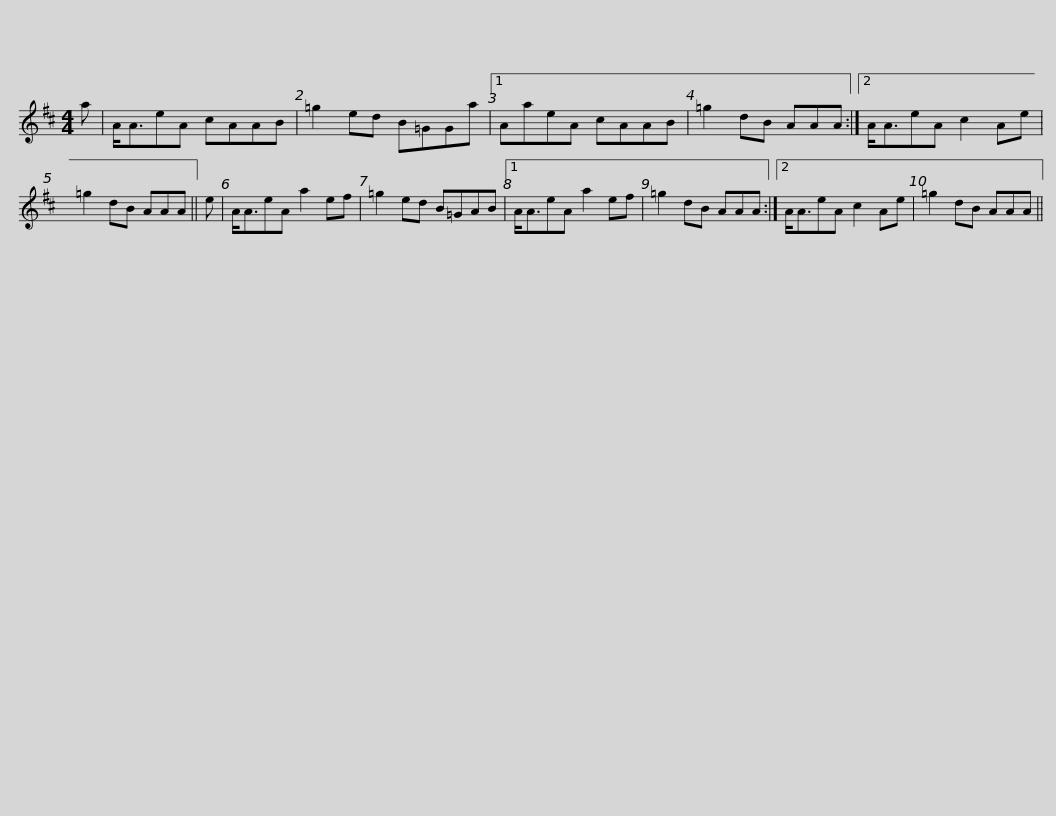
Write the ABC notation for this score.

X:1
L:1/8
M:4/4
I:linebreak $
K:D
V:1 treble
V:1
 a | A<AeA cAAB | =g2 ed B=GGa |1 AaeA cAAB | =g2 dB AAA :|2 %5
 A<AeA c2 Ae |$ =g2 dB AAA || e | A<AeA a2 ef | =g2 ed B=GAB |1 %10
 A<AeA a2 ef | =g2 dB AAA :|2$ A<AeA c2 Ae | =g2 dB AAA || %14
